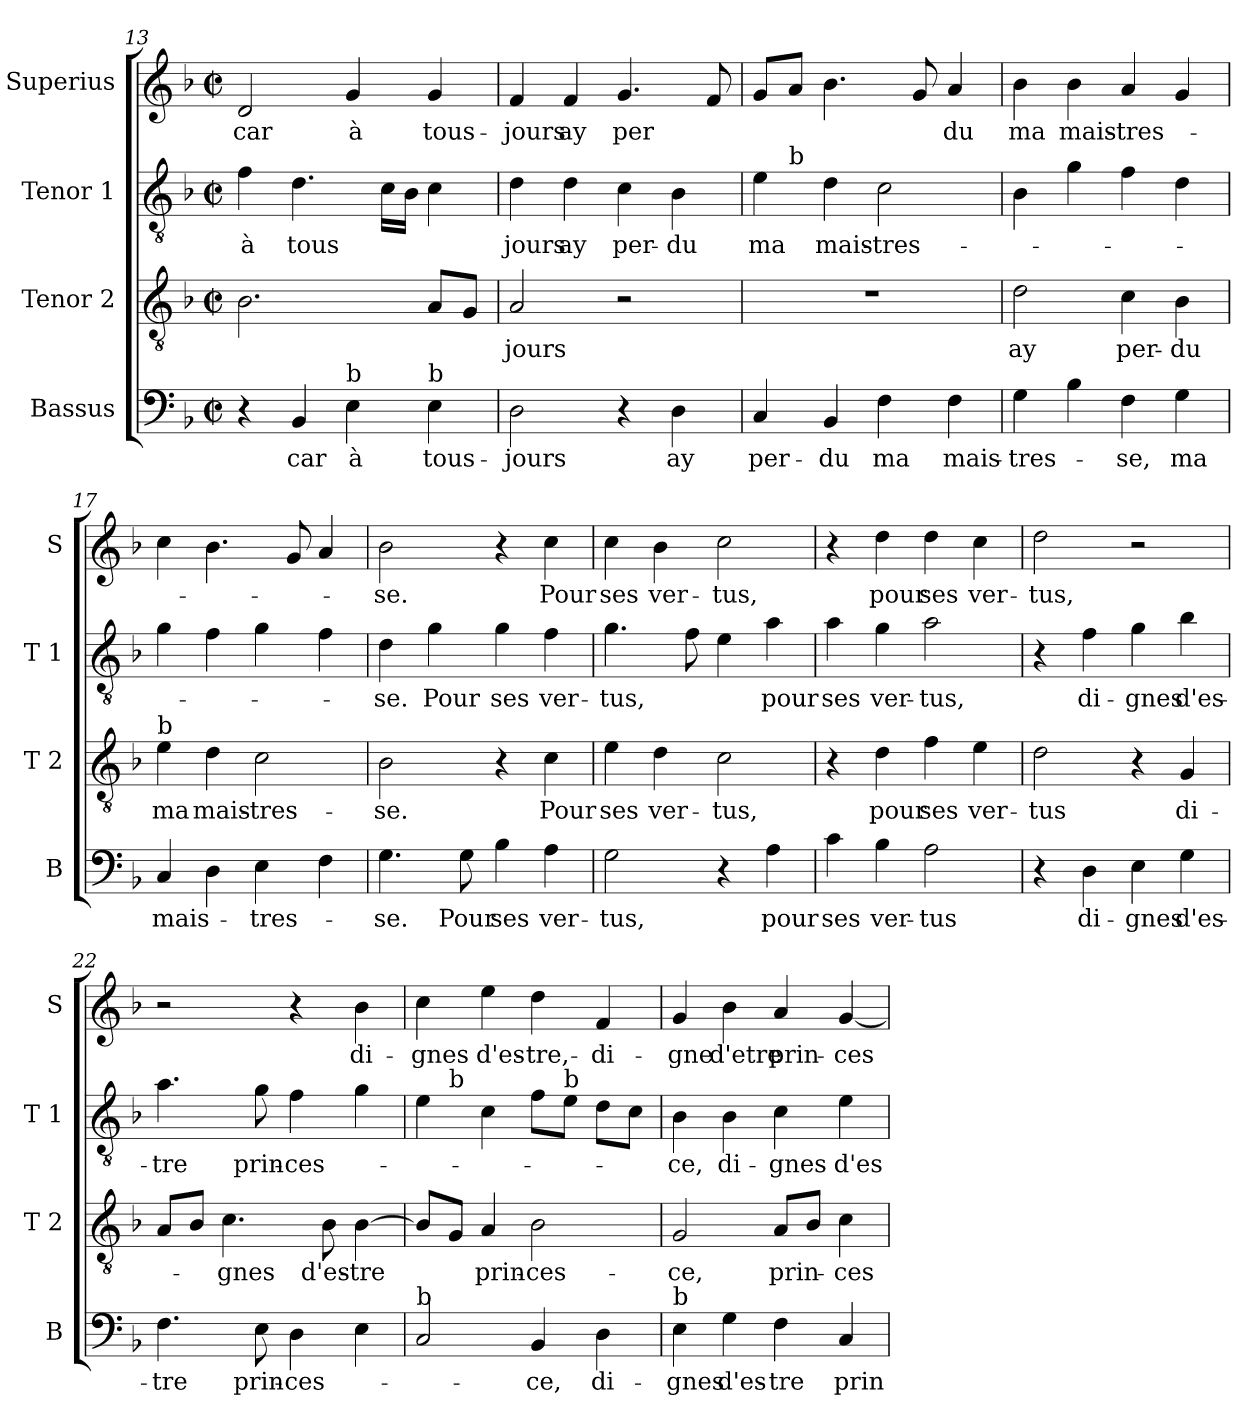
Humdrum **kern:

**kern	**text	**kern	**text	**kern	**text	**kern	**text
*part4	*part4	*part3	*part3	*part2	*part2	*part1	*part1
*staff4	*staff4	*staff3	*staff3	*staff2	*staff2	*staff1	*staff1
*I"Bassus	*	*I"Tenor 2	*	*I"Tenor 1	*	*I"Superius	*
*I'B	*	*I'T 2	*	*I'T 1	*	*I'S	*
*clefF4	*	*clefGv2	*	*clefGv2	*	*clefG2	*
*k[b-]	*	*k[b-]	*	*k[b-]	*	*k[b-]	*
*F:	*	*F:	*	*F:	*	*F:	*
*M2/2	*	*M2/2	*	*M2/2	*	*M2/2	*
*met(c|)	*	*met(c|)	*	*met(c|)	*	*met(c|)	*
=13	=13	=13	=13	=13	=13	=13	=13
4r	.	2.B-\	.	4f\	à	2d/	car
4BB-/	car	.	.	4.d\	tous	.	.
!LO:TX:a:t=b	!	!	!	!	!	!	!
4E\	à	.	.	.	.	4g/	à
.	.	.	.	16c\LL	.	.	.
.	.	.	.	16B-\JJ	.	.	.
!LO:TX:a:t=b	!	!	!	!	!	!	!
4E\	tous-	8A/L	.	4c\	.	4g/	tous-
.	.	8G/J	.	.	.	.	.
=14	=14	=14	=14	=14	=14	=14	=14
2D\	-jours	2A/	-jours	4d\	jours	4f/	-jours
.	.	.	.	4d\	ay	4f/	ay
4r	.	2r	.	4c\	per-	4.g/	per
4D\	ay	.	.	4B-\	-du	.	.
.	.	.	.	.	.	8f/	.
=15	=15	=15	=15	=15	=15	=15	=15
*	*	*	*	*^	*	*	*
4C/	per-	1r	.	4e\	8ryy	ma	8g/L	.
!	!	!	!	!	!LO:TX:a:t=b	!	!	!
.	.	.	.	.	2..ryy	.	8a/J	.
4BB-/	-du	.	.	4d\	.	mais-	4.b-\	.
4F\	ma	.	.	2c\	.	-tres-	.	.
.	.	.	.	.	.	.	8g/	.
4F\	mais-	.	.	.	.	.	4a/	du
*	*	*	*	*v	*v	*	*	*
!!LO:PB:g=z
=16	=16	=16	=16	=16	=16	=16	=16
4G\	-tres-	2d\	ay	4B-\	.	4b-\	ma
4B-\	.	.	.	4g\	.	4b-\	mais-
4F\	-se,	4c\	per-	4f\	.	4a/	-tres-
4G\	ma	4B-\	-du	4d\	.	4g/	.
=17	=17	=17	=17	=17	=17	=17	=17
!	!	!LO:TX:a:t=b	!	!	!	!	!
4C/	mais-	4e\	ma	4g\	.	4cc\	.
4D\	.	4d\	mais-	4f\	.	4.b-\	.
4E\	-tres-	2c\	-tres-	4g\	.	.	.
.	.	.	.	.	.	8g/	.
4F\	.	.	.	4f\	.	4a/	.
=18	=18	=18	=18	=18	=18	=18	=18
4.G\	-se.	2B-\	-se.	4d\	-se.	2b-\	-se.
.	.	.	.	4g\	Pour	.	.
8G\	Pour	.	.	.	.	.	.
4B-\	ses	4r	.	4g\	ses	4r	.
4A\	ver-	4c\	Pour	4f\	ver-	4cc\	Pour
=19	=19	=19	=19	=19	=19	=19	=19
2G\	-tus,	4e\	ses	4.g\	-tus,	4cc\	ses
.	.	4d\	ver-	.	.	4b-\	ver-
.	.	.	.	8f\	.	.	.
4r	.	2c\	-tus,	4e\	.	2cc\	-tus,
4A\	pour	.	.	4a\	pour	.	.
=20	=20	=20	=20	=20	=20	=20	=20
4c\	ses	4r	.	4a\	ses	4r	.
4B-\	ver-	4d\	pour	4g\	ver-	4dd\	pour
2A\	-tus	4f\	ses	2a\	-tus,	4dd\	ses
.	.	4e\	ver-	.	.	4cc\	ver-
!!LO:LB:g=z
=21	=21	=21	=21	=21	=21	=21	=21
4r	.	2d\	-tus	4r	.	2dd\	-tus,
4D\	di-	.	.	4f\	di-	.	.
4E\	-gnes	4r	.	4g\	-gnes	2r	.
4G\	d'es-	4G/	di-	4b-\	d'es-	.	.
=22	=22	=22	=22	=22	=22	=22	=22
4.F\	-tre	8A/L	.	4.a\	-tre	2r	.
.	.	8B-/J	.	.	.	.	.
.	.	4.c\	-gnes	.	.	.	.
8E\	prin-	.	.	8g\	prin-	.	.
4D\	-ces-	.	.	4f\	-ces-	4r	.
.	.	8B-\	d'es-	.	.	.	.
4E\	.	[4B-\	-tre	4g\	.	4b-\	di-
=23	=23	=23	=23	=23	=23	=23	=23
!LO:TX:a:t=b	!	!	!	!	!	!	!
*	*	*	*	*^	*	*	*
2C/	.	8B-/L]	.	4e\	8ryy	.	4cc\	-gnes
!	!	!	!	!	!LO:TX:a:t=b	!	!	!
.	.	8G/J	.	.	2..ryy	.	.	.
.	.	4A/	prin-	4c\	.	.	4ee\	d'es-
4BB-/	-ce,	2B-\	-ces-	8f\L	.	.	4dd\	-tre,-
!	!	!	!	!LO:TX:a:t=b	!	!	!	!
.	.	.	.	8e\J	.	.	.	.
4D\	di-	.	.	8d\L	.	.	4f/	-di-
.	.	.	.	8c\J	.	.	.	.
=24	=24	=24	=24	=24	=24	=24	=24	=24
!LO:TX:a:t=b	!	!	!	!	!	!	!	!
*	*	*	*	*v	*v	*	*	*
4E\	-gnes	2G/	-ce,	4B-\	-ce,	4g/	-gne
4G\	d'es-	.	.	4B-\	di-	4b-\	d'etre
4F\	-tre	8A/L	prin-	4c\	-gnes	4a/	prin-
.	.	8B-/J	.	.	.	.	.
4C/	prin-	4c\	-ces-	4e\	d'es-	[4g/	-ces-
=	=	=	=	=	=	=	=
*-	*-	*-	*-	*-	*-	*-	*-
